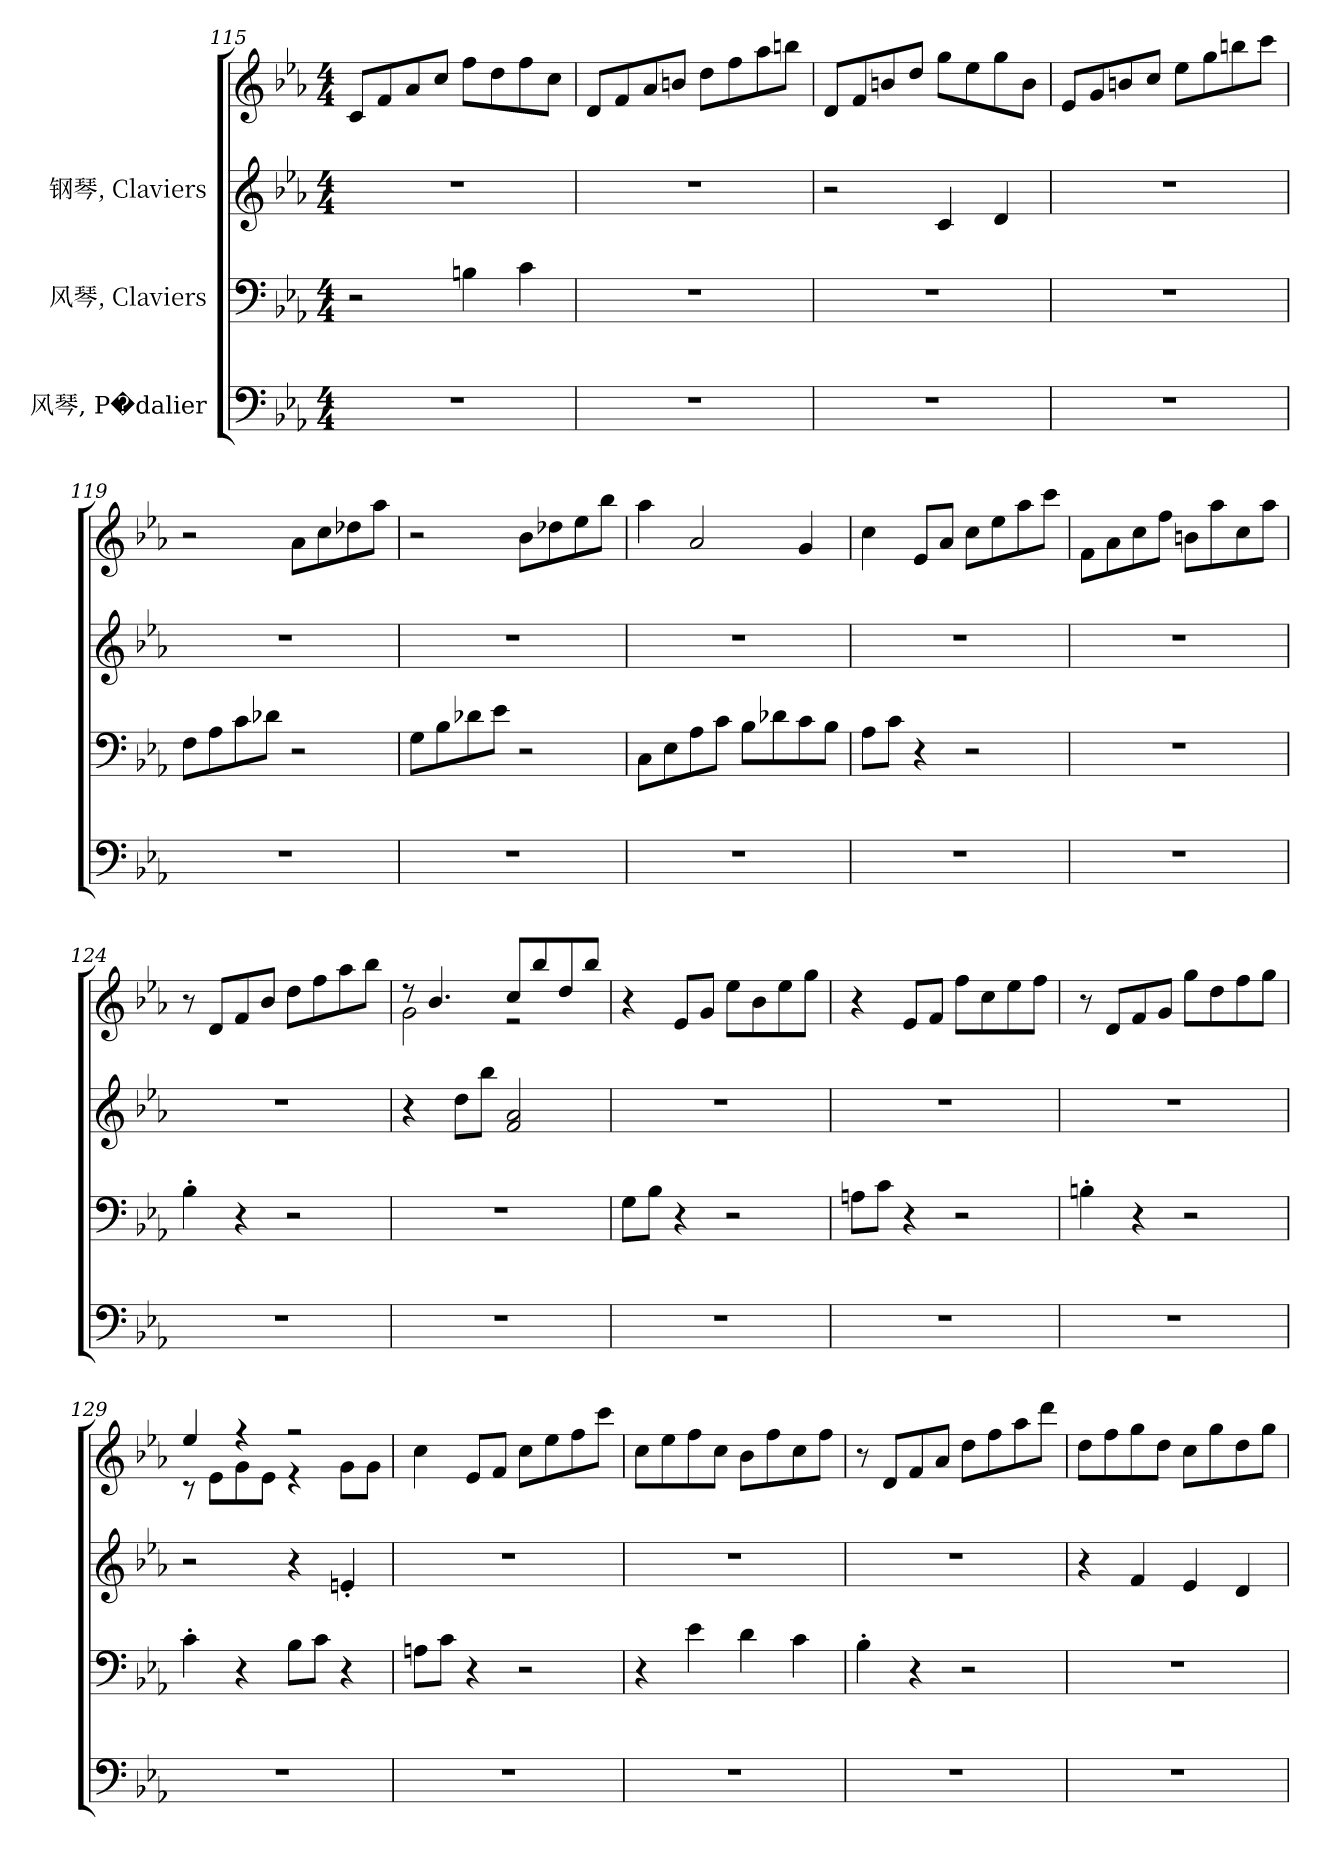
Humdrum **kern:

**kern	**kern	**kern	**kern
*part3	*part2	*part1	*part1
*staff4	*staff3	*staff2	*staff1
*I"风琴, P�dalier	*I"风琴, Claviers	*I"钢琴, Claviers	*
*clefF4	*clefF4	*clefG2	*clefG2
*k[b-e-a-]	*k[b-e-a-]	*k[b-e-a-]	*k[b-e-a-]
*M4/4	*M4/4	*M4/4	*M4/4
=115	=115	=115	=115
1r	2r	1r	8c/L
.	.	.	8f/
.	.	.	8a-/
.	.	.	8cc/J
.	4Bn\	.	8ff\L
.	.	.	8dd\
.	4c\	.	8ff\
.	.	.	8cc\J
=116	=116	=116	=116
1r	1r	1r	8d/L
.	.	.	8f/
.	.	.	8a-/
.	.	.	8bn/J
.	.	.	8dd\L
.	.	.	8ff\
.	.	.	8aa-\
.	.	.	8bbn\J
=117	=117	=117	=117
1r	1r	2r	8d/L
.	.	.	8f/
.	.	.	8bn/
.	.	.	8dd/J
.	.	4c/	8gg\L
.	.	.	8ee-\
.	.	4d/	8gg\
.	.	.	8b\J
!!LO:LB:g=z
=118	=118	=118	=118
1r	1r	1r	8e-/L
.	.	.	8g/
.	.	.	8bn/
.	.	.	8cc/J
.	.	.	8ee-\L
.	.	.	8gg\
.	.	.	8bbn\
.	.	.	8ccc\J
=119	=119	=119	=119
1r	8F\L	1r	2r
.	8A-\	.	.
.	8c\	.	.
.	8d-X\J	.	.
.	2r	.	8a-\L
.	.	.	8cc\
.	.	.	8dd-X\
.	.	.	8aa-\J
=120	=120	=120	=120
1r	8G\L	1r	2r
.	8B-\	.	.
.	8d-X\	.	.
.	8e-\J	.	.
.	2r	.	8b-\L
.	.	.	8dd-X\
.	.	.	8ee-\
.	.	.	8bb-\J
=121	=121	=121	=121
1r	8C\L	1r	4aa-\
.	8E-\	.	.
.	8A-\	.	2a-/
.	8c\J	.	.
.	8B-\L	.	.
.	8d-X\	.	.
.	8c\	.	4g/
.	8B-\J	.	.
!!LO:PB:g=z
=122	=122	=122	=122
1r	8A-\L	1r	4cc\
.	8c\J	.	.
.	4r	.	8e-/L
.	.	.	8a-/J
.	2r	.	8cc\L
.	.	.	8ee-\
.	.	.	8aa-\
.	.	.	8ccc\J
=123	=123	=123	=123
1r	1r	1r	8f\L
.	.	.	8a-\
.	.	.	8cc\
.	.	.	8ff\J
.	.	.	8bn\L
.	.	.	8aa-\
.	.	.	8cc\
.	.	.	8aa-\J
=124	=124	=124	=124
1r	4B-'\	1r	8r
.	.	.	8d/L
.	4r	.	8f/
.	.	.	8b-/J
.	2r	.	8dd\L
.	.	.	8ff\
.	.	.	8aa-\
.	.	.	8bb-\J
=125	=125	=125	=125
*	*	*	*^
1r	1r	4r	8r	2g\
.	.	.	4.b-/	.
.	.	8dd\L	.	.
.	.	8bb-\J	.	.
.	.	2f/ 2a-/	8cc/L	2r
.	.	.	8bb-/	.
.	.	.	8dd/	.
.	.	.	8bb-/J	.
*	*	*	*v	*v
!!LO:LB:g=z
=126	=126	=126	=126
1r	8G\L	1r	4r
.	8B-\J	.	.
.	4r	.	8e-/L
.	.	.	8g/J
.	2r	.	8ee-\L
.	.	.	8b-\
.	.	.	8ee-\
.	.	.	8gg\J
=127	=127	=127	=127
1r	8An\L	1r	4r
.	8c\J	.	.
.	4r	.	8e-/L
.	.	.	8f/J
.	2r	.	8ff\L
.	.	.	8cc\
.	.	.	8ee-\
.	.	.	8ff\J
=128	=128	=128	=128
1r	4Bn'\	1r	8r
.	.	.	8d/L
.	4r	.	8f/
.	.	.	8g/J
.	2r	.	8gg\L
.	.	.	8dd\
.	.	.	8ff\
.	.	.	8gg\J
=129	=129	=129	=129
*	*	*	*^
1r	4c'\	2r	4ee-/	8r
.	.	.	.	8e-\L
.	4r	.	4r	8g\
.	.	.	.	8e-\J
.	8B-\L	4r	2r	4r
.	8c\J	.	.	.
.	4r	4en'/	.	8g\L
.	.	.	.	8g\J
*	*	*	*v	*v
!!LO:LB:g=z
=130	=130	=130	=130
1r	8An\L	1r	4cc\
.	8c\J	.	.
.	4r	.	8e-/L
.	.	.	8f/J
.	2r	.	8cc\L
.	.	.	8ee-\
.	.	.	8ff\
.	.	.	8ccc\J
=131	=131	=131	=131
1r	4r	1r	8cc\L
.	.	.	8ee-\
.	4e-\	.	8ff\
.	.	.	8cc\J
.	4d\	.	8b-\L
.	.	.	8ff\
.	4c\	.	8cc\
.	.	.	8ff\J
=132	=132	=132	=132
1r	4B-'\	1r	8r
.	.	.	8d/L
.	4r	.	8f/
.	.	.	8a-/J
.	2r	.	8dd\L
.	.	.	8ff\
.	.	.	8aa-\
.	.	.	8ddd\J
=133	=133	=133	=133
1r	1r	4r	8dd\L
.	.	.	8ff\
.	.	4f/	8gg\
.	.	.	8dd\J
.	.	4e-/	8cc\L
.	.	.	8gg\
.	.	4d/	8dd\
.	.	.	8gg\J
=	=	=	=
*-	*-	*-	*-
